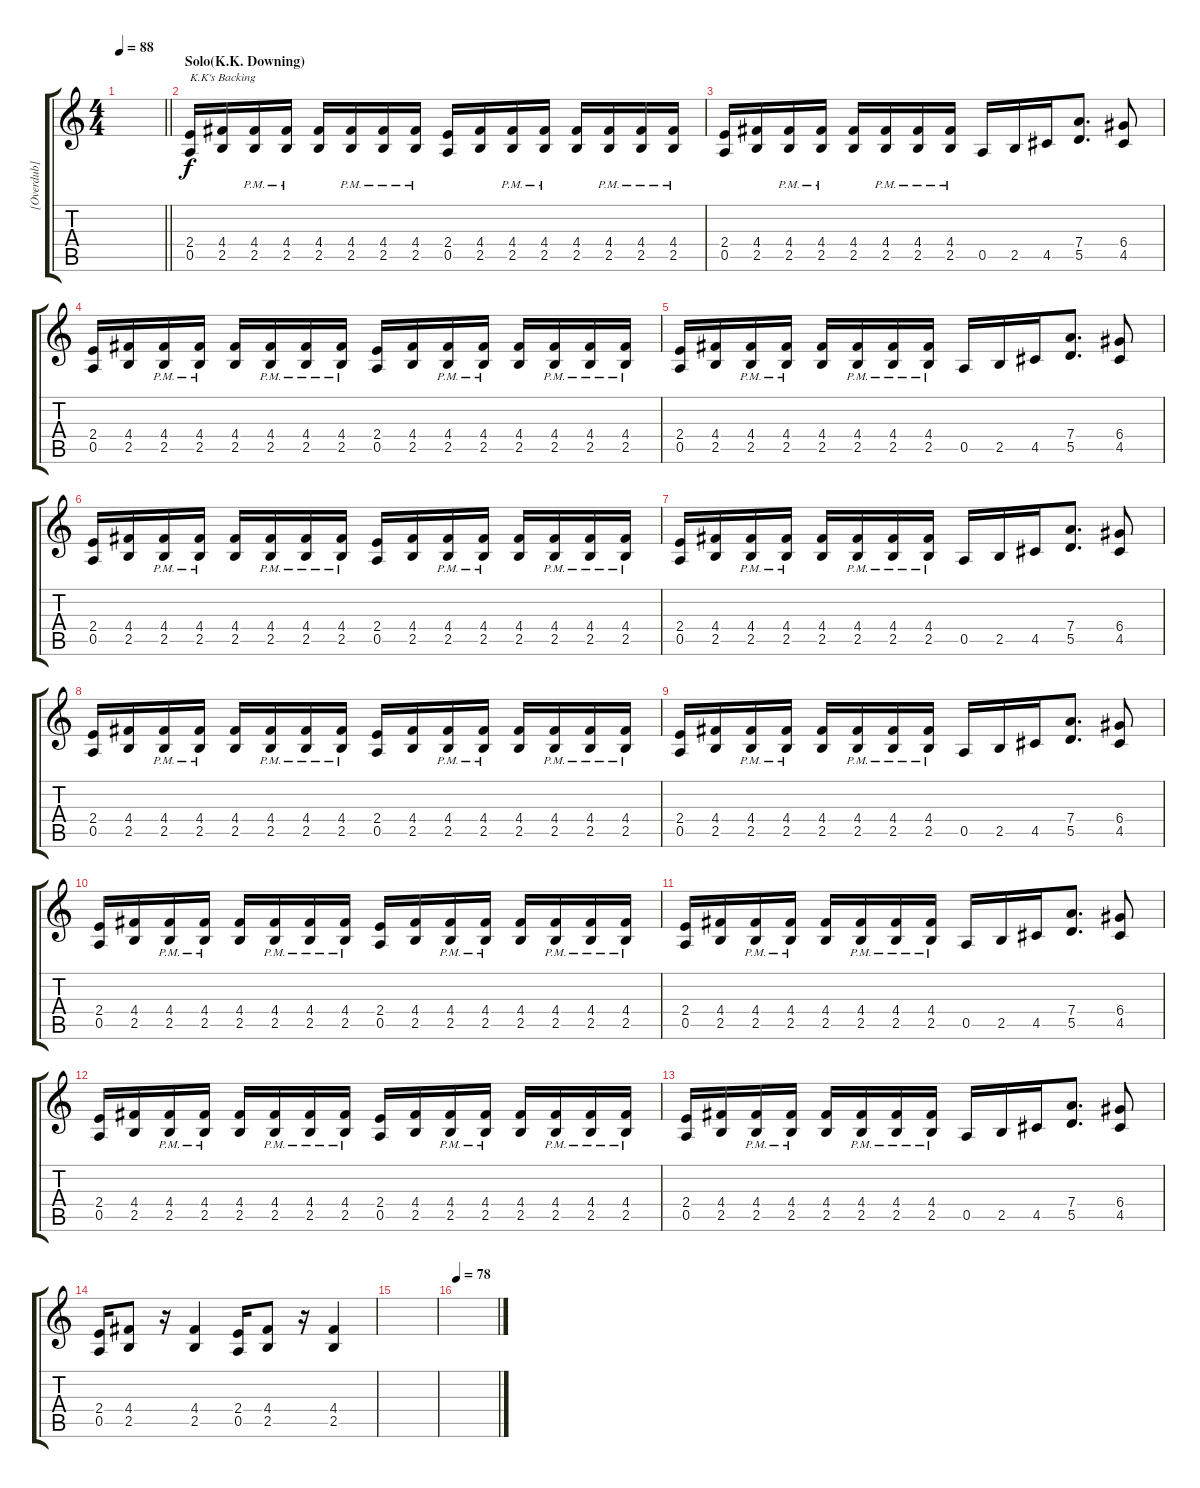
\track ("[Overdub]" "[Overdub]") {instrument distortionguitar}
\staff {score tabs}
\tuning (E4 B3 G3 D3 A2 E2) {hide}
\ts (4 4)
\tempo 88
\clef g2
\barLineRight lightlight
\ks c
|
\section ("" "Solo(K.K. Downing)")
(2.4 0.5).16{txt "K.K's Backing" volume 12 balance 15 instrument distortionguitar} (4.4 2.5).16 (4.4{pm} 2.5{pm}).16 (4.4{pm} 2.5{pm}).16 (4.4 2.5).16 (4.4{pm} 2.5{pm}).16 (4.4{pm} 2.5{pm}).16 (4.4{pm} 2.5{pm}).16 (2.4 0.5).16 (4.4 2.5).16 (4.4{pm} 2.5{pm}).16 (4.4{pm} 2.5{pm}).16 (4.4 2.5).16 (4.4{pm} 2.5{pm}).16 (4.4{pm} 2.5{pm}).16 (4.4{pm} 2.5{pm}).16 |
(2.4 0.5).16 (4.4 2.5).16 (4.4{pm} 2.5{pm}).16 (4.4{pm} 2.5{pm}).16 (4.4 2.5).16 (4.4{pm} 2.5{pm}).16 (4.4{pm} 2.5{pm}).16 (4.4{pm} 2.5{pm}).16 0.5.16 2.5.16 4.5.16 (7.4 5.5).8{d} (6.4 4.5).8 |
(2.4 0.5).16 (4.4 2.5).16 (4.4{pm} 2.5{pm}).16 (4.4{pm} 2.5{pm}).16 (4.4 2.5).16 (4.4{pm} 2.5{pm}).16 (4.4{pm} 2.5{pm}).16 (4.4{pm} 2.5{pm}).16 (2.4 0.5).16 (4.4 2.5).16 (4.4{pm} 2.5{pm}).16 (4.4{pm} 2.5{pm}).16 (4.4 2.5).16 (4.4{pm} 2.5{pm}).16 (4.4{pm} 2.5{pm}).16 (4.4{pm} 2.5{pm}).16 |
(2.4 0.5).16 (4.4 2.5).16 (4.4{pm} 2.5{pm}).16 (4.4{pm} 2.5{pm}).16 (4.4 2.5).16 (4.4{pm} 2.5{pm}).16 (4.4{pm} 2.5{pm}).16 (4.4{pm} 2.5{pm}).16 0.5.16 2.5.16 4.5.16 (7.4 5.5).8{d} (6.4 4.5).8 |
(2.4 0.5).16 (4.4 2.5).16 (4.4{pm} 2.5{pm}).16 (4.4{pm} 2.5{pm}).16 (4.4 2.5).16 (4.4{pm} 2.5{pm}).16 (4.4{pm} 2.5{pm}).16 (4.4{pm} 2.5{pm}).16 (2.4 0.5).16 (4.4 2.5).16 (4.4{pm} 2.5{pm}).16 (4.4{pm} 2.5{pm}).16 (4.4 2.5).16 (4.4{pm} 2.5{pm}).16 (4.4{pm} 2.5{pm}).16 (4.4{pm} 2.5{pm}).16 |
(2.4 0.5).16 (4.4 2.5).16 (4.4{pm} 2.5{pm}).16 (4.4{pm} 2.5{pm}).16 (4.4 2.5).16 (4.4{pm} 2.5{pm}).16 (4.4{pm} 2.5{pm}).16 (4.4{pm} 2.5{pm}).16 0.5.16 2.5.16 4.5.16 (7.4 5.5).8{d} (6.4 4.5).8 |
(2.4 0.5).16 (4.4 2.5).16 (4.4{pm} 2.5{pm}).16 (4.4{pm} 2.5{pm}).16 (4.4 2.5).16 (4.4{pm} 2.5{pm}).16 (4.4{pm} 2.5{pm}).16 (4.4{pm} 2.5{pm}).16 (2.4 0.5).16 (4.4 2.5).16 (4.4{pm} 2.5{pm}).16 (4.4{pm} 2.5{pm}).16 (4.4 2.5).16 (4.4{pm} 2.5{pm}).16 (4.4{pm} 2.5{pm}).16 (4.4{pm} 2.5{pm}).16 |
(2.4 0.5).16 (4.4 2.5).16 (4.4{pm} 2.5{pm}).16 (4.4{pm} 2.5{pm}).16 (4.4 2.5).16 (4.4{pm} 2.5{pm}).16 (4.4{pm} 2.5{pm}).16 (4.4{pm} 2.5{pm}).16 0.5.16 2.5.16 4.5.16 (7.4 5.5).8{d} (6.4 4.5).8 |
(2.4 0.5).16 (4.4 2.5).16 (4.4{pm} 2.5{pm}).16 (4.4{pm} 2.5{pm}).16 (4.4 2.5).16 (4.4{pm} 2.5{pm}).16 (4.4{pm} 2.5{pm}).16 (4.4{pm} 2.5{pm}).16 (2.4 0.5).16 (4.4 2.5).16 (4.4{pm} 2.5{pm}).16 (4.4{pm} 2.5{pm}).16 (4.4 2.5).16 (4.4{pm} 2.5{pm}).16 (4.4{pm} 2.5{pm}).16 (4.4{pm} 2.5{pm}).16 |
(2.4 0.5).16 (4.4 2.5).16 (4.4{pm} 2.5{pm}).16 (4.4{pm} 2.5{pm}).16 (4.4 2.5).16 (4.4{pm} 2.5{pm}).16 (4.4{pm} 2.5{pm}).16 (4.4{pm} 2.5{pm}).16 0.5.16 2.5.16 4.5.16 (7.4 5.5).8{d} (6.4 4.5).8 |
(2.4 0.5).16 (4.4 2.5).16 (4.4{pm} 2.5{pm}).16 (4.4{pm} 2.5{pm}).16 (4.4 2.5).16 (4.4{pm} 2.5{pm}).16 (4.4{pm} 2.5{pm}).16 (4.4{pm} 2.5{pm}).16 (2.4 0.5).16 (4.4 2.5).16 (4.4{pm} 2.5{pm}).16 (4.4{pm} 2.5{pm}).16 (4.4 2.5).16 (4.4{pm} 2.5{pm}).16 (4.4{pm} 2.5{pm}).16 (4.4{pm} 2.5{pm}).16 |
(2.4 0.5).16 (4.4 2.5).16 (4.4{pm} 2.5{pm}).16 (4.4{pm} 2.5{pm}).16 (4.4 2.5).16 (4.4{pm} 2.5{pm}).16 (4.4{pm} 2.5{pm}).16 (4.4{pm} 2.5{pm}).16 0.5.16 2.5.16 4.5.16 (7.4 5.5).8{d} (6.4 4.5).8 |
(2.4 0.5).16 (4.4 2.5).8 r.16 (4.4 2.5).4 (2.4 0.5).16 (4.4 2.5).8 r.16 (4.4 2.5).4 |
|
\tempo 78
